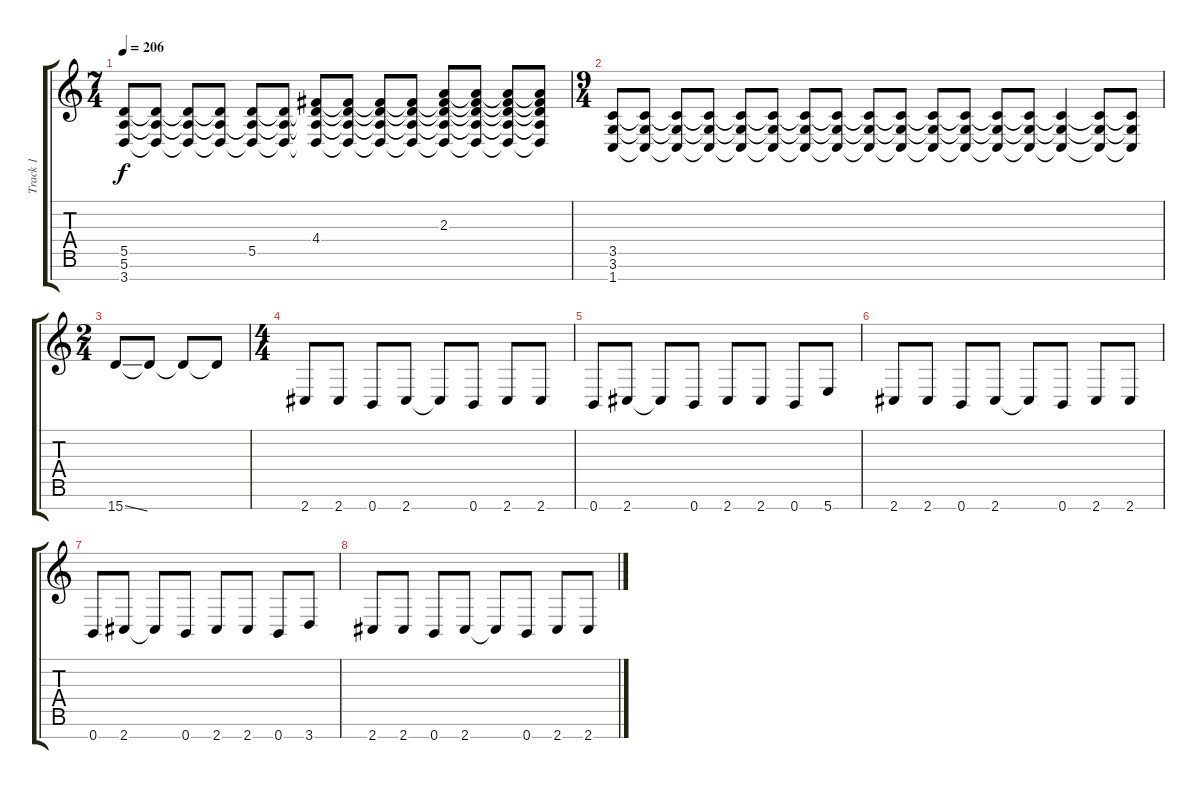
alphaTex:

\track ("Track 1" "Track 1") {instrument distortionguitar}
\staff {score tabs}
\tuning (E4 B3 G3 D3 A2 E2 B1) {hide}
\ts (7 4)
\tempo 206
\clef g2
\ks c
(5.5 5.6 3.7).8{dy f} (5.5{t} 5.6{t} 3.7{t}).8 (5.5{t} 5.6{t} 3.7{t}).8 (5.5{t} 5.6{t} 3.7{t}).8 (5.5 5.6{t} 3.7{t}).8 (5.5{t} 5.6{t} 3.7{t}).8 (4.4 5.5{t} 5.6{t} 3.7{t}).8 (4.4{t} 5.5{t} 5.6{t} 3.7{t}).8 (4.4{t} 5.5{t} 5.6{t} 3.7{t}).8 (4.4{t} 5.5{t} 5.6{t} 3.7{t}).8 (2.3 4.4{t} 5.5{t} 5.6{t} 3.7{t}).8 (2.3{t} 4.4{t} 5.5{t} 5.6{t} 3.7{t}).8 (2.3{t} 4.4{t} 5.5{t} 5.6{t} 3.7{t}).8 (2.3{t} 4.4{t} 5.5{t} 5.6{t} 3.7{t}).8 |
\ts (9 4)
(3.5 3.6 1.7).8 (3.5{t} 3.6{t} 1.7{t}).8 (3.5{t} 3.6{t} 1.7{t}).8 (3.5{t} 3.6{t} 1.7{t}).8 (3.5{t} 3.6{t} 1.7{t}).8 (3.5{t} 3.6{t} 1.7{t}).8 (3.5{t} 3.6{t} 1.7{t}).8 (3.5{t} 3.6{t} 1.7{t}).8 (3.5{t} 3.6{t} 1.7{t}).8 (3.5{t} 3.6{t} 1.7{t}).8 (3.5{t} 3.6{t} 1.7{t}).8 (3.5{t} 3.6{t} 1.7{t}).8 (3.5{t} 3.6{t} 1.7{t}).8 (3.5{t} 3.6{t} 1.7{t}).8 (3.5{t} 3.6{t} 1.7{t}).4 (3.5{t} 3.6{t} 1.7{t}).8 (3.5{t} 3.6{t} 1.7{t}).8 |
\ts (2 4)
15.7{ss}.8 15.7{t}.8 15.7{t}.8 15.7{t}.8 |
\ts (4 4)
2.7.8 2.7.8 0.7.8 2.7.8 2.7{t}.8 0.7.8 2.7.8 2.7.8 |
0.7.8 2.7.8 2.7{t}.8 0.7.8 2.7.8 2.7.8 0.7.8 5.7.8 |
2.7.8 2.7.8 0.7.8 2.7.8 2.7{t}.8 0.7.8 2.7.8 2.7.8 |
0.7.8 2.7.8 2.7{t}.8 0.7.8 2.7.8 2.7.8 0.7.8 3.7.8 |
2.7.8 2.7.8 0.7.8 2.7.8 2.7{t}.8 0.7.8 2.7.8 2.7.8
